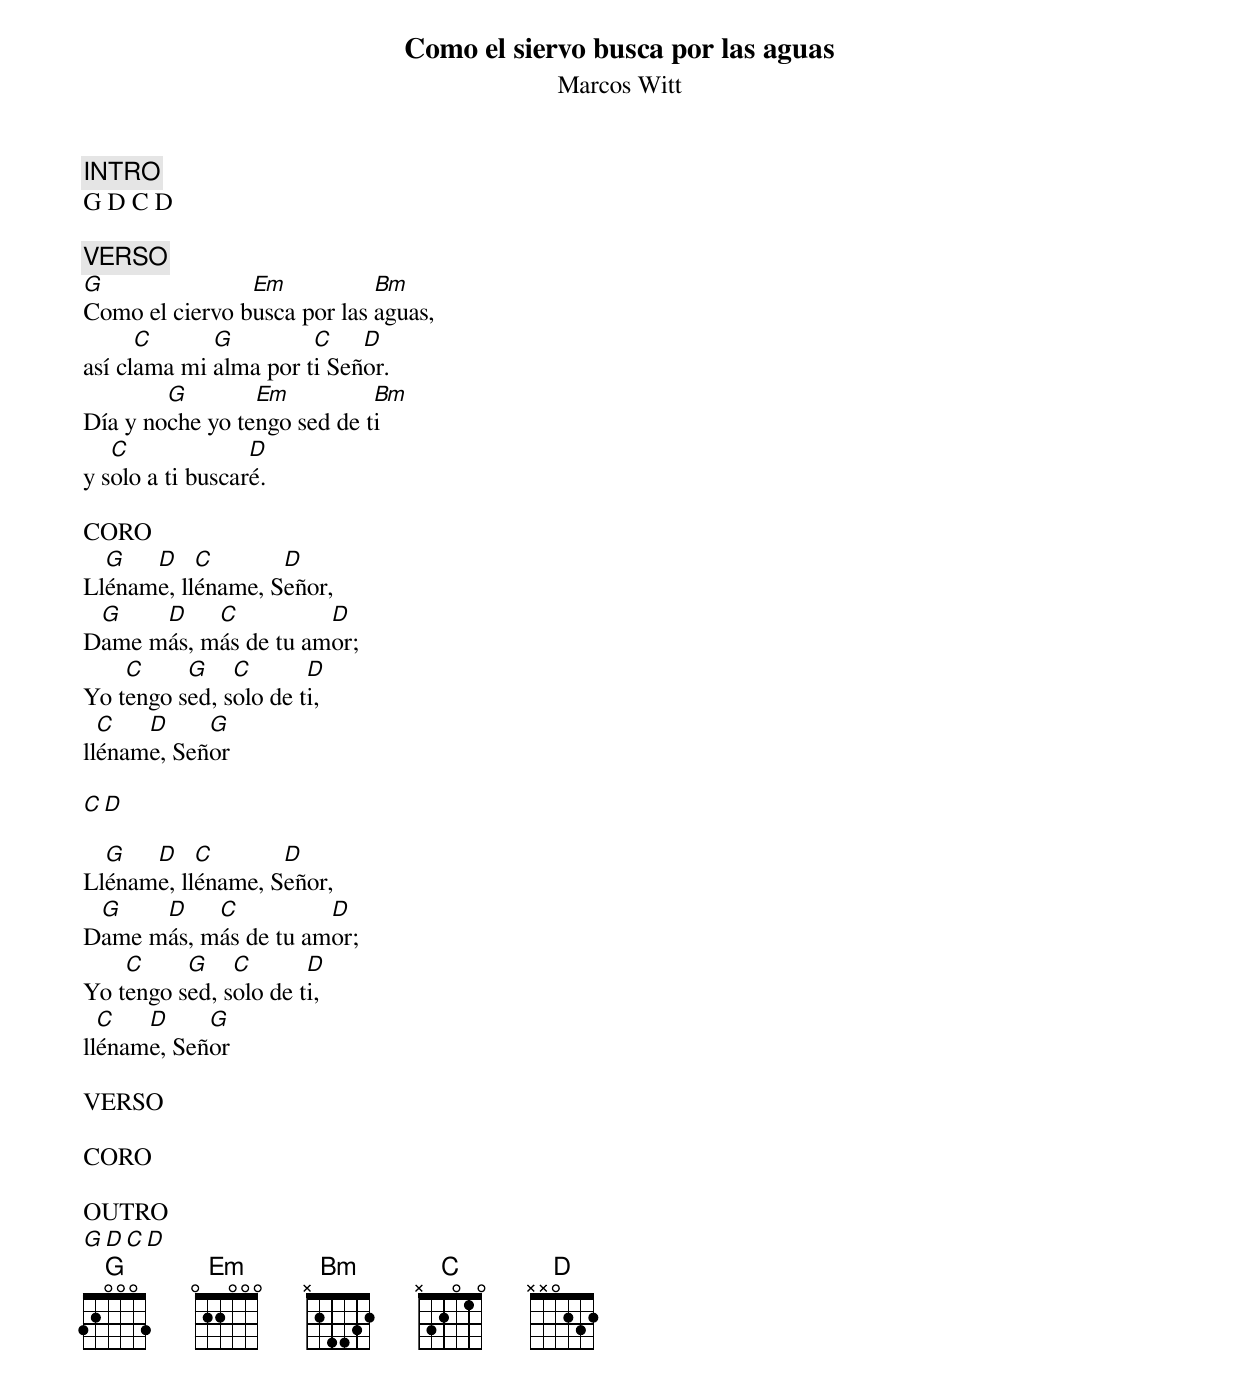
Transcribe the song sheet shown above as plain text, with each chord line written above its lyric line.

Como el siervo busca por las aguas
Marcos Witt

INTRO
G D C D

VERSO
G               Em           Bm
Como el ciervo busca por las aguas,
      C      G         C    D
así clama mi alma por ti Señor.
        G        Em          Bm
Día y noche yo tengo sed de ti
   C              D
y solo a ti buscaré.

CORO
  G   D    C       D
Lléname, lléname, Señor,
 G    D    C          D
Dame más, más de tu amor;
    C     G    C       D
Yo tengo sed, solo de ti,
  C   D     G
lléname, Señor

C D

  G   D    C       D
Lléname, lléname, Señor,
 G    D    C          D
Dame más, más de tu amor;
    C     G    C       D
Yo tengo sed, solo de ti,
  C   D     G
lléname, Señor

VERSO

CORO

OUTRO
G D C D
